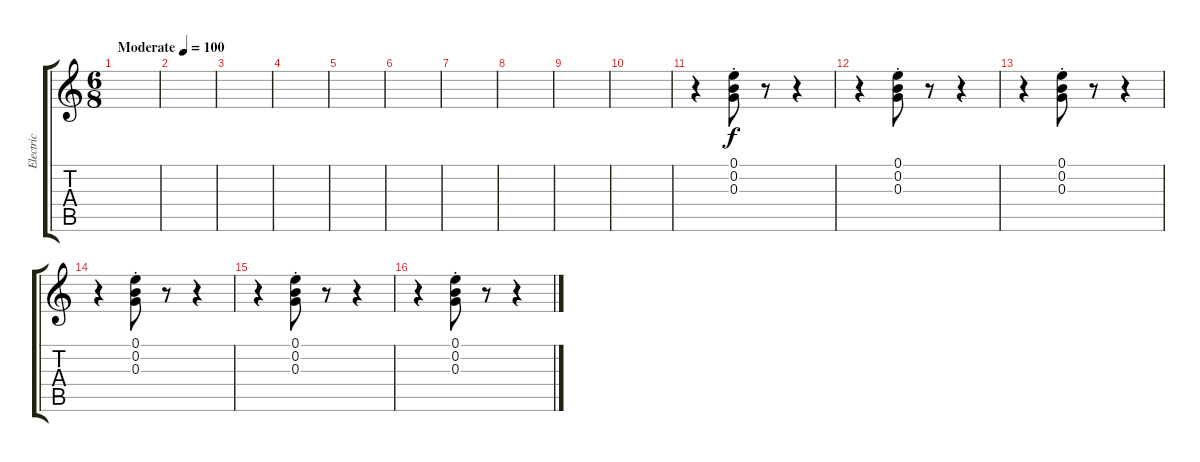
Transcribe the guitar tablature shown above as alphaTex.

\track ("Electric" "Electric") {instrument overdrivenguitar}
\staff {score tabs}
\tuning (E4 B3 G3 D3 A2 E2) {hide}
\ts (6 8)
\tempo (100 "Moderate")
\clef g2
\ks c
|
|
|
|
|
|
|
|
|
|
r.4 (0.1{st} 0.2{st} 0.3{st}).8 r.8 r.4 |
r.4 (0.1{st} 0.2{st} 0.3{st}).8 r.8 r.4 |
r.4 (0.1{st} 0.2{st} 0.3{st}).8 r.8 r.4 |
r.4 (0.1{st} 0.2{st} 0.3{st}).8 r.8 r.4 |
r.4 (0.1{st} 0.2{st} 0.3{st}).8 r.8 r.4 |
r.4 (0.1{st} 0.2{st} 0.3{st}).8 r.8 r.4
